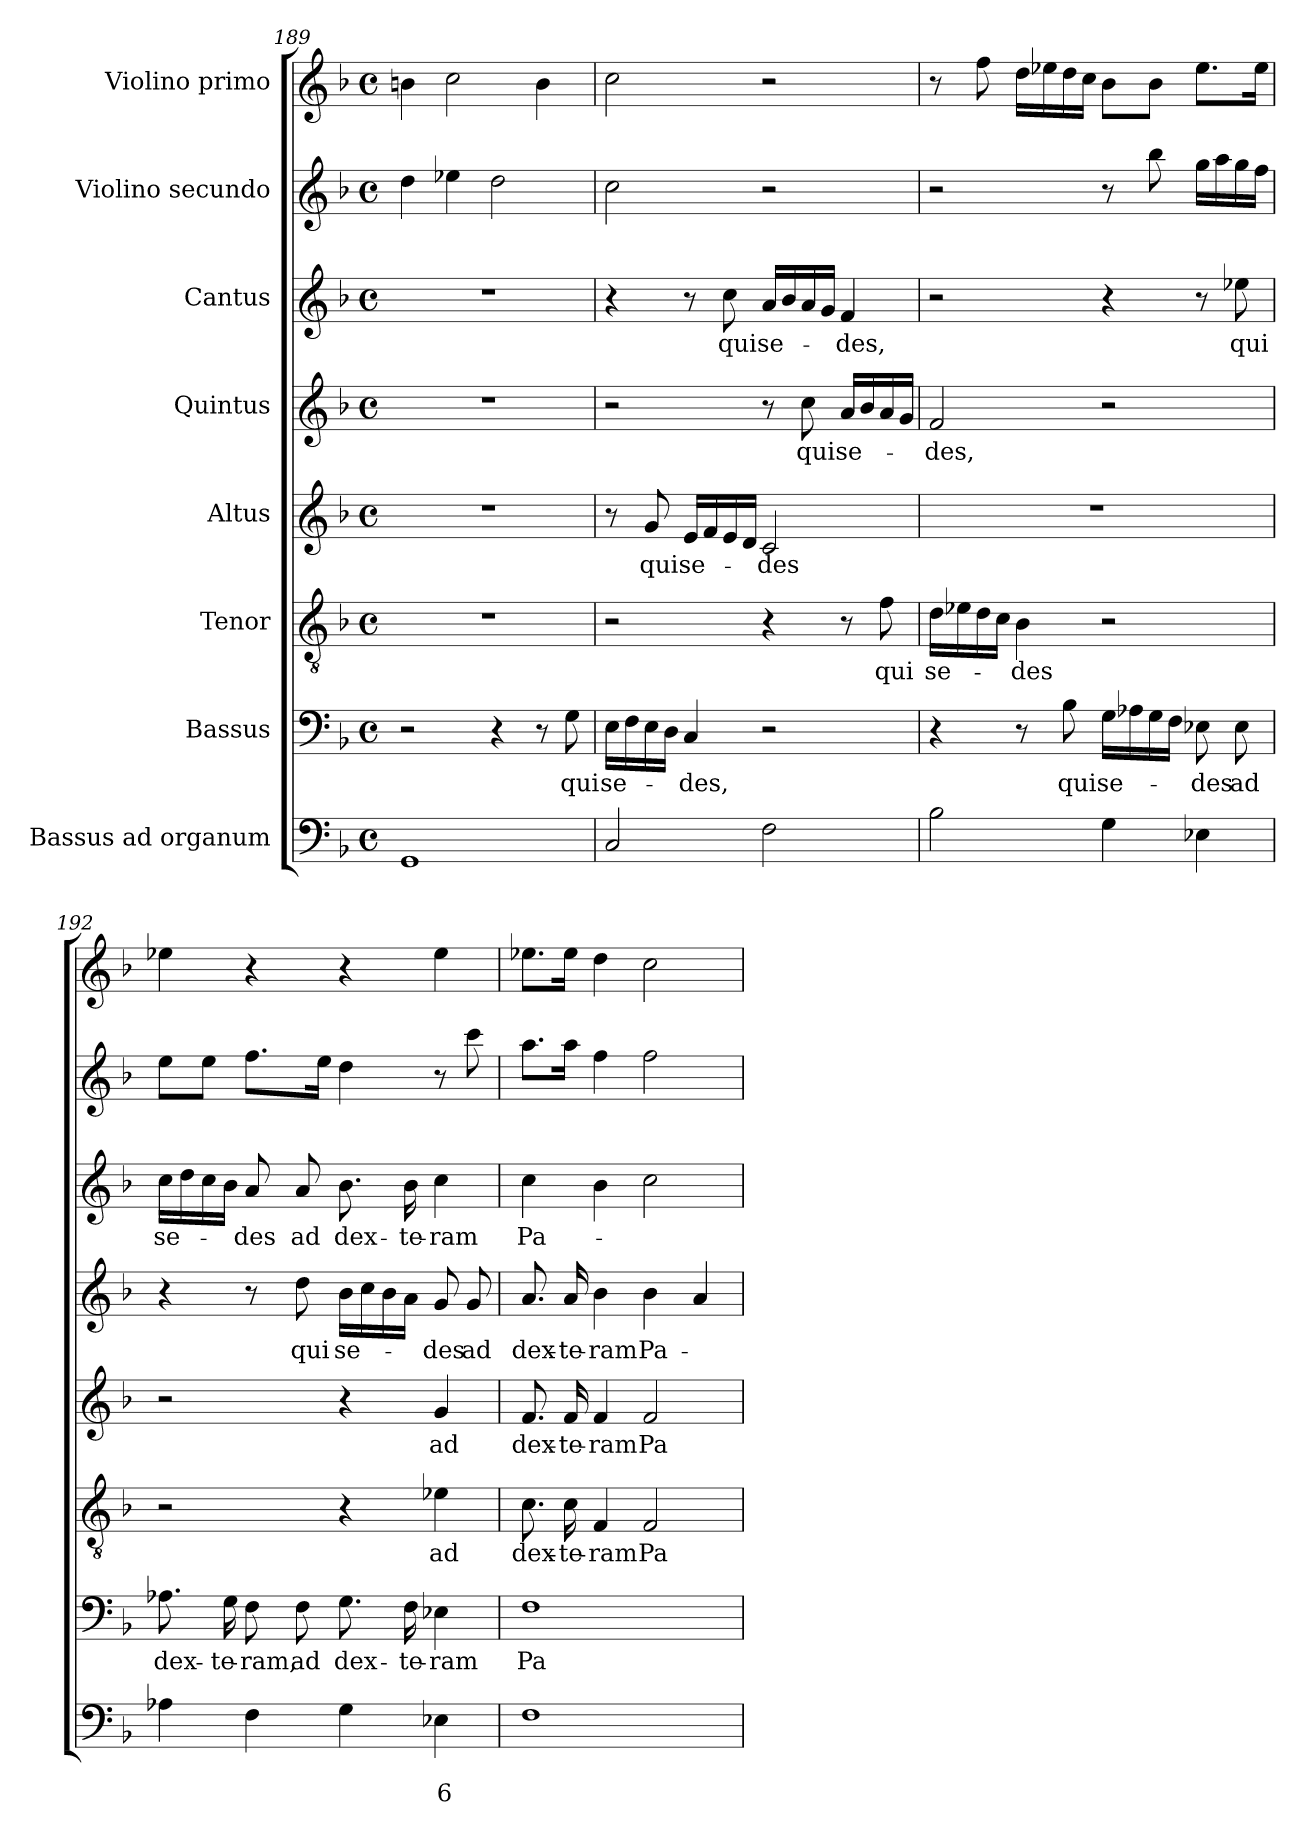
**kern	**text	**text	**kern	**text	**kern	**text	**kern	**text	**kern	**text	**kern	**text	**kern	**kern
*part8	*part8	*part8	*part7	*part7	*part6	*part6	*part5	*part5	*part4	*part4	*part3	*part3	*part2	*part1
*staff8	*staff8	*staff8	*staff7	*staff7	*staff6	*staff6	*staff5	*staff5	*staff4	*staff4	*staff3	*staff3	*staff2	*staff1
*I"Bassus ad  organum	*	*	*I"Bassus	*	*I"Tenor	*	*I"Altus	*	*I"Quintus	*	*I"Cantus	*	*I"Violino secundo	*I"Violino primo
*clefF4	*	*	*clefF4	*	*clefGv2	*	*clefG2	*	*clefG2	*	*clefG2	*	*clefG2	*clefG2
*k[b-]	*	*	*k[b-]	*	*k[b-]	*	*k[b-]	*	*k[b-]	*	*k[b-]	*	*k[b-]	*k[b-]
*F:	*	*	*F:	*	*F:	*	*F:	*	*F:	*	*F:	*	*F:	*F:
*M4/4	*	*	*M4/4	*	*M4/4	*	*M4/4	*	*M4/4	*	*M4/4	*	*M4/4	*M4/4
*met(c)	*	*	*met(c)	*	*met(c)	*	*met(c)	*	*met(c)	*	*met(c)	*	*met(c)	*met(c)
=189	=189	=189	=189	=189	=189	=189	=189	=189	=189	=189	=189	=189	=189	=189
1GG	.	.	2r	.	1r	.	1r	.	1r	.	1r	.	4dd\	4bn\
.	.	.	.	.	.	.	.	.	.	.	.	.	4ee-X\	2cc\
.	.	.	4r	.	.	.	.	.	.	.	.	.	2dd\	.
.	.	.	8r	.	.	.	.	.	.	.	.	.	.	4b\
!	!	!	!	!LO:LY:b	!	!	!	!	!	!	!	!	!	!
.	.	.	8G\	qui	.	.	.	.	.	.	.	.	.	.
=190	=190	=190	=190	=190	=190	=190	=190	=190	=190	=190	=190	=190	=190	=190
!	!	!	!	!LO:LY:b	!	!	!	!	!	!	!	!	!	!
2C/	.	.	16E\LL	se-	2r	.	8r	.	2r	.	4r	.	2cc\	2cc\
.	.	.	16F\	.	.	.	.	.	.	.	.	.	.	.
!	!	!	!	!	!	!	!	!LO:LY:b	!	!	!	!	!	!
.	.	.	16E\	.	.	.	8g/	qui	.	.	.	.	.	.
.	.	.	16D\JJ	.	.	.	.	.	.	.	.	.	.	.
!	!	!	!	!LO:LY:b	!	!	!	!LO:LY:b	!	!	!	!	!	!
.	.	.	4C/	-des,	.	.	16e/LL	se-	.	.	8r	.	.	.
.	.	.	.	.	.	.	16f/	.	.	.	.	.	.	.
!	!	!	!	!	!	!	!	!	!	!	!	!LO:LY:b	!	!
.	.	.	.	.	.	.	16e/	.	.	.	8cc\	qui	.	.
.	.	.	.	.	.	.	16d/JJ	.	.	.	.	.	.	.
!	!	!	!	!	!	!	!	!LO:LY:b	!	!	!	!LO:LY:b	!	!
2F\	.	.	2r	.	4r	.	2c/	-des	8r	.	16a/LL	se-	2r	2r
.	.	.	.	.	.	.	.	.	.	.	16b-/	.	.	.
!	!	!	!	!	!	!	!	!	!	!LO:LY:b	!	!	!	!
.	.	.	.	.	.	.	.	.	8cc\	qui	16a/	.	.	.
.	.	.	.	.	.	.	.	.	.	.	16g/JJ	.	.	.
!	!	!	!	!	!	!	!	!	!	!LO:LY:b	!	!LO:LY:b	!	!
.	.	.	.	.	8r	.	.	.	16a/LL	se-	4f/	-des,	.	.
.	.	.	.	.	.	.	.	.	16b-/	.	.	.	.	.
!	!	!	!	!	!	!LO:LY:b	!	!	!	!	!	!	!	!
.	.	.	.	.	8f\	qui	.	.	16a/	.	.	.	.	.
.	.	.	.	.	.	.	.	.	16g/JJ	.	.	.	.	.
!!LO:PB:g=z
=191	=191	=191	=191	=191	=191	=191	=191	=191	=191	=191	=191	=191	=191	=191
!	!	!	!	!	!	!LO:LY:b	!	!	!	!LO:LY:b	!	!	!	!
2B-\	.	.	4r	.	16d\LL	se-	1r	.	2f/	-des,	2r	.	2r	8r
.	.	.	.	.	16e-X\	.	.	.	.	.	.	.	.	.
.	.	.	.	.	16d\	.	.	.	.	.	.	.	.	8ff\
.	.	.	.	.	16c\JJ	.	.	.	.	.	.	.	.	.
!	!	!	!	!	!	!LO:LY:b	!	!	!	!	!	!	!	!
.	.	.	8r	.	4B-\	-des	.	.	.	.	.	.	.	16dd\LL
.	.	.	.	.	.	.	.	.	.	.	.	.	.	16ee-X\
!	!	!	!	!LO:LY:b	!	!	!	!	!	!	!	!	!	!
.	.	.	8B-\	qui	.	.	.	.	.	.	.	.	.	16dd\
.	.	.	.	.	.	.	.	.	.	.	.	.	.	16cc\JJ
!	!	!	!	!LO:LY:b	!	!	!	!	!	!	!	!	!	!
4G\	.	.	16G\LL	se-	2r	.	.	.	2r	.	4r	.	8r	8b-\L
.	.	.	16A-X\	.	.	.	.	.	.	.	.	.	.	.
.	.	.	16G\	.	.	.	.	.	.	.	.	.	8bb-\	8b-\J
.	.	.	16F\JJ	.	.	.	.	.	.	.	.	.	.	.
!	!	!	!	!LO:LY:b	!	!	!	!	!	!	!	!	!	!
4E-X\	.	.	8E-X\	-des	.	.	.	.	.	.	8r	.	16gg\LL	8.ee-\L
.	.	.	.	.	.	.	.	.	.	.	.	.	16aa\	.
!	!	!	!	!LO:LY:b	!	!	!	!	!	!	!	!LO:LY:b	!	!
.	.	.	8E-\	ad	.	.	.	.	.	.	8ee-X\	qui	16gg\	.
.	.	.	.	.	.	.	.	.	.	.	.	.	16ff\JJ	16ee-\Jk
=192	=192	=192	=192	=192	=192	=192	=192	=192	=192	=192	=192	=192	=192	=192
!	!	!	!	!LO:LY:b	!	!	!	!	!	!	!	!LO:LY:b	!	!
4A-X\	.	.	8.A-X\	dex-	2r	.	2r	.	4r	.	16cc\LL	se-	8ee\L	4ee-X\
.	.	.	.	.	.	.	.	.	.	.	16dd\	.	.	.
.	.	.	.	.	.	.	.	.	.	.	16cc\	.	8ee\J	.
!	!	!	!	!LO:LY:b	!	!	!	!	!	!	!	!	!	!
.	.	.	16G\	-te-	.	.	.	.	.	.	16b-\JJ	.	.	.
!	!	!	!	!LO:LY:b	!	!	!	!	!	!	!	!LO:LY:b	!	!
4F\	.	.	8F\	-ram,	.	.	.	.	8r	.	8a/	-des	8.ff\L	4r
!	!	!	!	!LO:LY:b	!	!	!	!	!	!LO:LY:b	!	!LO:LY:b	!	!
.	.	.	8F\	ad	.	.	.	.	8dd\	qui	8a/	ad	.	.
.	.	.	.	.	.	.	.	.	.	.	.	.	16ee\Jk	.
!	!	!	!	!LO:LY:b	!	!	!	!	!	!LO:LY:b	!	!LO:LY:b	!	!
4G\	.	.	8.G\	dex-	4r	.	4r	.	16b-\LL	se-	8.b-\	dex-	4dd\	4r
.	.	.	.	.	.	.	.	.	16cc\	.	.	.	.	.
.	.	.	.	.	.	.	.	.	16b-\	.	.	.	.	.
!	!	!	!	!LO:LY:b	!	!	!	!	!	!	!	!LO:LY:b	!	!
.	.	.	16F\	-te-	.	.	.	.	16a\JJ	.	16b-\	-te-	.	.
!	!	!LO:LY:b	!	!LO:LY:b	!	!LO:LY:b	!	!LO:LY:b	!	!LO:LY:b	!	!LO:LY:b	!	!
4E-X\	.	6	4E-X\	-ram	4e-X\	ad	4g/	ad	8g/	-des	4cc\	-ram	8r	4ee-\
!	!	!	!	!	!	!	!	!	!	!LO:LY:b	!	!	!	!
.	.	.	.	.	.	.	.	.	8g/	ad	.	.	8ccc\	.
=193	=193	=193	=193	=193	=193	=193	=193	=193	=193	=193	=193	=193	=193	=193
!	!	!	!	!LO:LY:b	!	!LO:LY:b	!	!LO:LY:b	!	!LO:LY:b	!	!LO:LY:b	!	!
1F	.	.	1F	Pa-	8.c\	dex-	8.f/	dex-	8.a/	dex-	4cc\	Pa-	8.aa\L	8.ee-X\L
!	!	!	!	!	!	!LO:LY:b	!	!LO:LY:b	!	!LO:LY:b	!	!	!	!
.	.	.	.	.	16c\	-te-	16f/	-te-	16a/	-te-	.	.	16aa\Jk	16ee-\Jk
!	!	!	!	!	!	!LO:LY:b	!	!LO:LY:b	!	!LO:LY:b	!	!	!	!
.	.	.	.	.	4F/	-ram	4f/	-ram	4b-\	-ram	4b-\	.	4ff\	4dd\
!	!	!	!	!	!	!LO:LY:b	!	!LO:LY:b	!	!LO:LY:b	!	!	!	!
.	.	.	.	.	2F/	Pa-	2f/	Pa-	4b-\	Pa-	2cc\	.	2ff\	2cc\
.	.	.	.	.	.	.	.	.	4a/	.	.	.	.	.
=	=	=	=	=	=	=	=	=	=	=	=	=	=	=
*-	*-	*-	*-	*-	*-	*-	*-	*-	*-	*-	*-	*-	*-	*-
